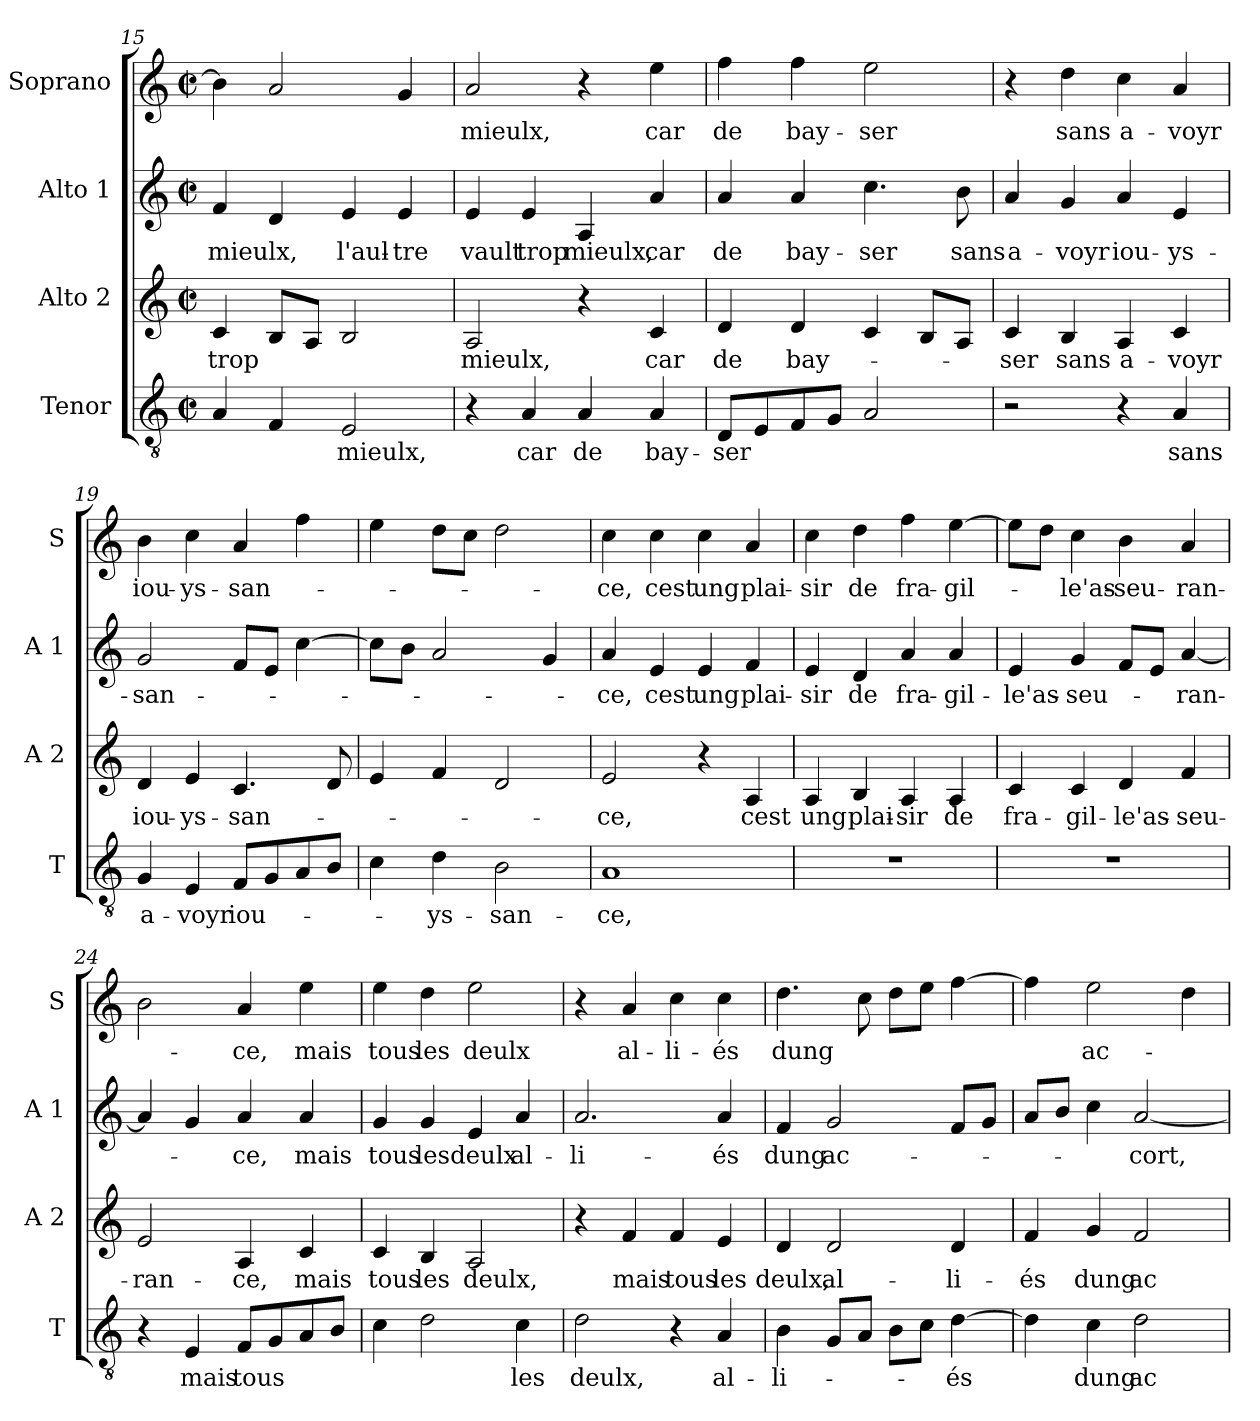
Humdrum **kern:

**kern	**text	**kern	**text	**kern	**text	**kern	**text
*part4	*part4	*part3	*part3	*part2	*part2	*part1	*part1
*staff4	*staff4	*staff3	*staff3	*staff2	*staff2	*staff1	*staff1
*I"Tenor	*	*I"Alto 2	*	*I"Alto 1	*	*I"Soprano	*
*I'T	*	*I'A 2	*	*I'A 1	*	*I'S	*
*clefGv2	*	*clefG2	*	*clefG2	*	*clefG2	*
*k[]	*	*k[]	*	*k[]	*	*k[]	*
*C:	*	*C:	*	*C:	*	*C:	*
*M2/2	*	*M2/2	*	*M2/2	*	*M2/2	*
*met(c|)	*	*met(c|)	*	*met(c|)	*	*met(c|)	*
=15	=15	=15	=15	=15	=15	=15	=15
!	!	!	!LO:LY:b	!	!LO:LY:b	!	!
4A/	.	4c/	trop	4f/	mieulx,	4b\]	.
4F/	.	8B/L	.	4d/	.	2a/	.
.	.	8A/J	.	.	.	.	.
!	!LO:LY:b	!	!	!	!LO:LY:b	!	!
2E/	mieulx,	2B/	.	4e/	l'aul-	.	.
!	!	!	!	!	!LO:LY:b	!	!
.	.	.	.	4e/	-tre	4g/	.
!!LO:LB:g=z
=16	=16	=16	=16	=16	=16	=16	=16
!	!	!	!LO:LY:b	!	!LO:LY:b	!	!LO:LY:b
4r	.	2A/	mieulx,	4e/	vault	2a/	mieulx,
!	!LO:LY:b	!	!	!	!LO:LY:b	!	!
4A/	car	.	.	4e/	trop	.	.
!	!LO:LY:b	!	!	!	!LO:LY:b	!	!
4A/	de	4r	.	4A/	mieulx,	4r	.
!	!LO:LY:b	!	!LO:LY:b	!	!LO:LY:b	!	!LO:LY:b
4A/	bay-	4c/	car	4a/	car	4ee\	car
=17	=17	=17	=17	=17	=17	=17	=17
!	!LO:LY:b	!	!LO:LY:b	!	!LO:LY:b	!	!LO:LY:b
8D/L	-ser	4d/	de	4a/	de	4ff\	de
8E/	.	.	.	.	.	.	.
!	!	!	!LO:LY:b	!	!LO:LY:b	!	!LO:LY:b
8F/	.	4d/	bay-	4a/	bay-	4ff\	bay-
8G/J	.	.	.	.	.	.	.
!	!	!	!	!	!LO:LY:b	!	!LO:LY:b
2A/	.	4c/	.	4.cc\	-ser	2ee\	-ser
.	.	8B/L	.	.	.	.	.
!	!	!	!	!	!LO:LY:b	!	!
.	.	8A/J	.	8b\	sans	.	.
=18	=18	=18	=18	=18	=18	=18	=18
!	!	!	!LO:LY:b	!	!LO:LY:b	!	!
2r	.	4c/	-ser	4a/	a-	4r	.
!	!	!	!LO:LY:b	!	!LO:LY:b	!	!LO:LY:b
.	.	4B/	sans	4g/	-voyr	4dd\	sans
!	!	!	!LO:LY:b	!	!LO:LY:b	!	!LO:LY:b
4r	.	4A/	a-	4a/	iou-	4cc\	a-
!	!LO:LY:b	!	!LO:LY:b	!	!LO:LY:b	!	!LO:LY:b
4A/	sans	4c/	-voyr	4e/	-ys-	4a/	-voyr
=19	=19	=19	=19	=19	=19	=19	=19
!	!LO:LY:b	!	!LO:LY:b	!	!LO:LY:b	!	!LO:LY:b
4G/	a-	4d/	iou-	2g/	-san-	4b\	iou-
!	!LO:LY:b	!	!LO:LY:b	!	!	!	!LO:LY:b
4E/	-voyr	4e/	-ys-	.	.	4cc\	-ys-
!	!LO:LY:b	!	!LO:LY:b	!	!	!	!LO:LY:b
8F/L	iou-	4.c/	-san-	8f/L	.	4a/	-san-
8G/	.	.	.	8e/J	.	.	.
8A/	.	.	.	[4cc\	.	4ff\	.
8B/J	.	8d/	.	.	.	.	.
=20	=20	=20	=20	=20	=20	=20	=20
4c\	.	4e/	.	8cc\L]	.	4ee\	.
.	.	.	.	8b\J	.	.	.
!	!LO:LY:b	!	!	!	!	!	!
4d\	-ys-	4f/	.	2a/	.	8dd\L	.
.	.	.	.	.	.	8cc\J	.
!	!LO:LY:b	!	!	!	!	!	!
2B\	-san-	2d/	.	.	.	2dd\	.
.	.	.	.	4g/	.	.	.
!!LO:LB:g=z
=21	=21	=21	=21	=21	=21	=21	=21
!	!LO:LY:b	!	!LO:LY:b	!	!LO:LY:b	!	!LO:LY:b
1A	-ce,	2e/	-ce,	4a/	-ce,	4cc\	-ce,
!	!	!	!	!	!LO:LY:b	!	!LO:LY:b
.	.	.	.	4e/	cest	4cc\	cest
!	!	!	!	!	!LO:LY:b	!	!LO:LY:b
.	.	4r	.	4e/	ung	4cc\	ung
!	!	!	!LO:LY:b	!	!LO:LY:b	!	!LO:LY:b
.	.	4A/	cest	4f/	plai-	4a/	plai-
=22	=22	=22	=22	=22	=22	=22	=22
!	!	!	!LO:LY:b	!	!LO:LY:b	!	!LO:LY:b
1r	.	4A/	ung	4e/	-sir	4cc\	-sir
!	!	!	!LO:LY:b	!	!LO:LY:b	!	!LO:LY:b
.	.	4B/	plai-	4d/	de	4dd\	de
!	!	!	!LO:LY:b	!	!LO:LY:b	!	!LO:LY:b
.	.	4A/	-sir	4a/	fra-	4ff\	fra-
!	!	!	!LO:LY:b	!	!LO:LY:b	!	!LO:LY:b
.	.	4A/	de	4a/	-gil-	[4ee\	-gil-
=23	=23	=23	=23	=23	=23	=23	=23
!	!	!	!LO:LY:b	!	!LO:LY:b	!	!
1r	.	4c/	fra-	4e/	-le'as-	8ee\L]	.
.	.	.	.	.	.	8dd\J	.
!	!	!	!LO:LY:b	!	!LO:LY:b	!	!LO:LY:b
.	.	4c/	-gil-	4g/	-seu-	4cc\	-le'as-
!	!	!	!LO:LY:b	!	!	!	!LO:LY:b
.	.	4d/	-le'as-	8f/L	.	4b\	-seu-
.	.	.	.	8e/J	.	.	.
!	!	!	!LO:LY:b	!	!LO:LY:b	!	!LO:LY:b
.	.	4f/	-seu-	[4a/	-ran-	4a/	-ran-
=24	=24	=24	=24	=24	=24	=24	=24
!	!	!	!LO:LY:b	!	!	!	!
4r	.	2e/	-ran-	4a/]	.	2b\	.
!	!LO:LY:b	!	!	!	!	!	!
4E/	mais	.	.	4g/	.	.	.
!	!LO:LY:b	!	!LO:LY:b	!	!LO:LY:b	!	!LO:LY:b
8F/L	tous	4A/	-ce,	4a/	-ce,	4a/	-ce,
8G/	.	.	.	.	.	.	.
!	!	!	!LO:LY:b	!	!LO:LY:b	!	!LO:LY:b
8A/	.	4c/	mais	4a/	mais	4ee\	mais
8B/J	.	.	.	.	.	.	.
=25	=25	=25	=25	=25	=25	=25	=25
!	!	!	!LO:LY:b	!	!LO:LY:b	!	!LO:LY:b
4c\	.	4c/	tous	4g/	tous	4ee\	tous
!	!	!	!LO:LY:b	!	!LO:LY:b	!	!LO:LY:b
2d\	.	4B/	les	4g/	les	4dd\	les
!	!	!	!LO:LY:b	!	!LO:LY:b	!	!LO:LY:b
.	.	2A/	deulx,	4e/	deulx	2ee\	deulx
!	!LO:LY:b	!	!	!	!LO:LY:b	!	!
4c\	les	.	.	4a/	al-	.	.
!!LO:PB:g=z
=26	=26	=26	=26	=26	=26	=26	=26
!	!LO:LY:b	!	!	!	!LO:LY:b	!	!
2d\	deulx,	4r	.	2.a/	-li-	4r	.
!	!	!	!LO:LY:b	!	!	!	!LO:LY:b
.	.	4f/	mais	.	.	4a/	al-
!	!	!	!LO:LY:b	!	!	!	!LO:LY:b
4r	.	4f/	tous	.	.	4cc\	-li-
!	!LO:LY:b	!	!LO:LY:b	!	!LO:LY:b	!	!LO:LY:b
4A/	al-	4e/	les	4a/	-és	4cc\	-és
=27	=27	=27	=27	=27	=27	=27	=27
!	!LO:LY:b	!	!LO:LY:b	!	!LO:LY:b	!	!LO:LY:b
4B\	-li-	4d/	deulx,	4f/	dung	4.dd\	dung
!	!	!	!LO:LY:b	!	!LO:LY:b	!	!
8G/L	.	2d/	al-	2g/	ac-	.	.
8A/J	.	.	.	.	.	8cc\	.
8B\L	.	.	.	.	.	8dd\L	.
8c\J	.	.	.	.	.	8ee\J	.
!	!LO:LY:b	!	!LO:LY:b	!	!	!	!
[4d\	-és	4d/	-li-	8f/L	.	[4ff\	.
.	.	.	.	8g/J	.	.	.
=28	=28	=28	=28	=28	=28	=28	=28
!	!	!	!LO:LY:b	!	!	!	!
4d\]	.	4f/	-és	8a/L	.	4ff\]	.
.	.	.	.	8b/J	.	.	.
!	!LO:LY:b	!	!LO:LY:b	!	!	!	!LO:LY:b
4c\	dung	4g/	dung	4cc\	.	2ee\	ac-
!	!LO:LY:b	!	!LO:LY:b	!	!LO:LY:b	!	!
2d\	ac-	2f/	ac-	[2a/	-cort,	.	.
.	.	.	.	.	.	4dd\	.
=	=	=	=	=	=	=	=
*-	*-	*-	*-	*-	*-	*-	*-
